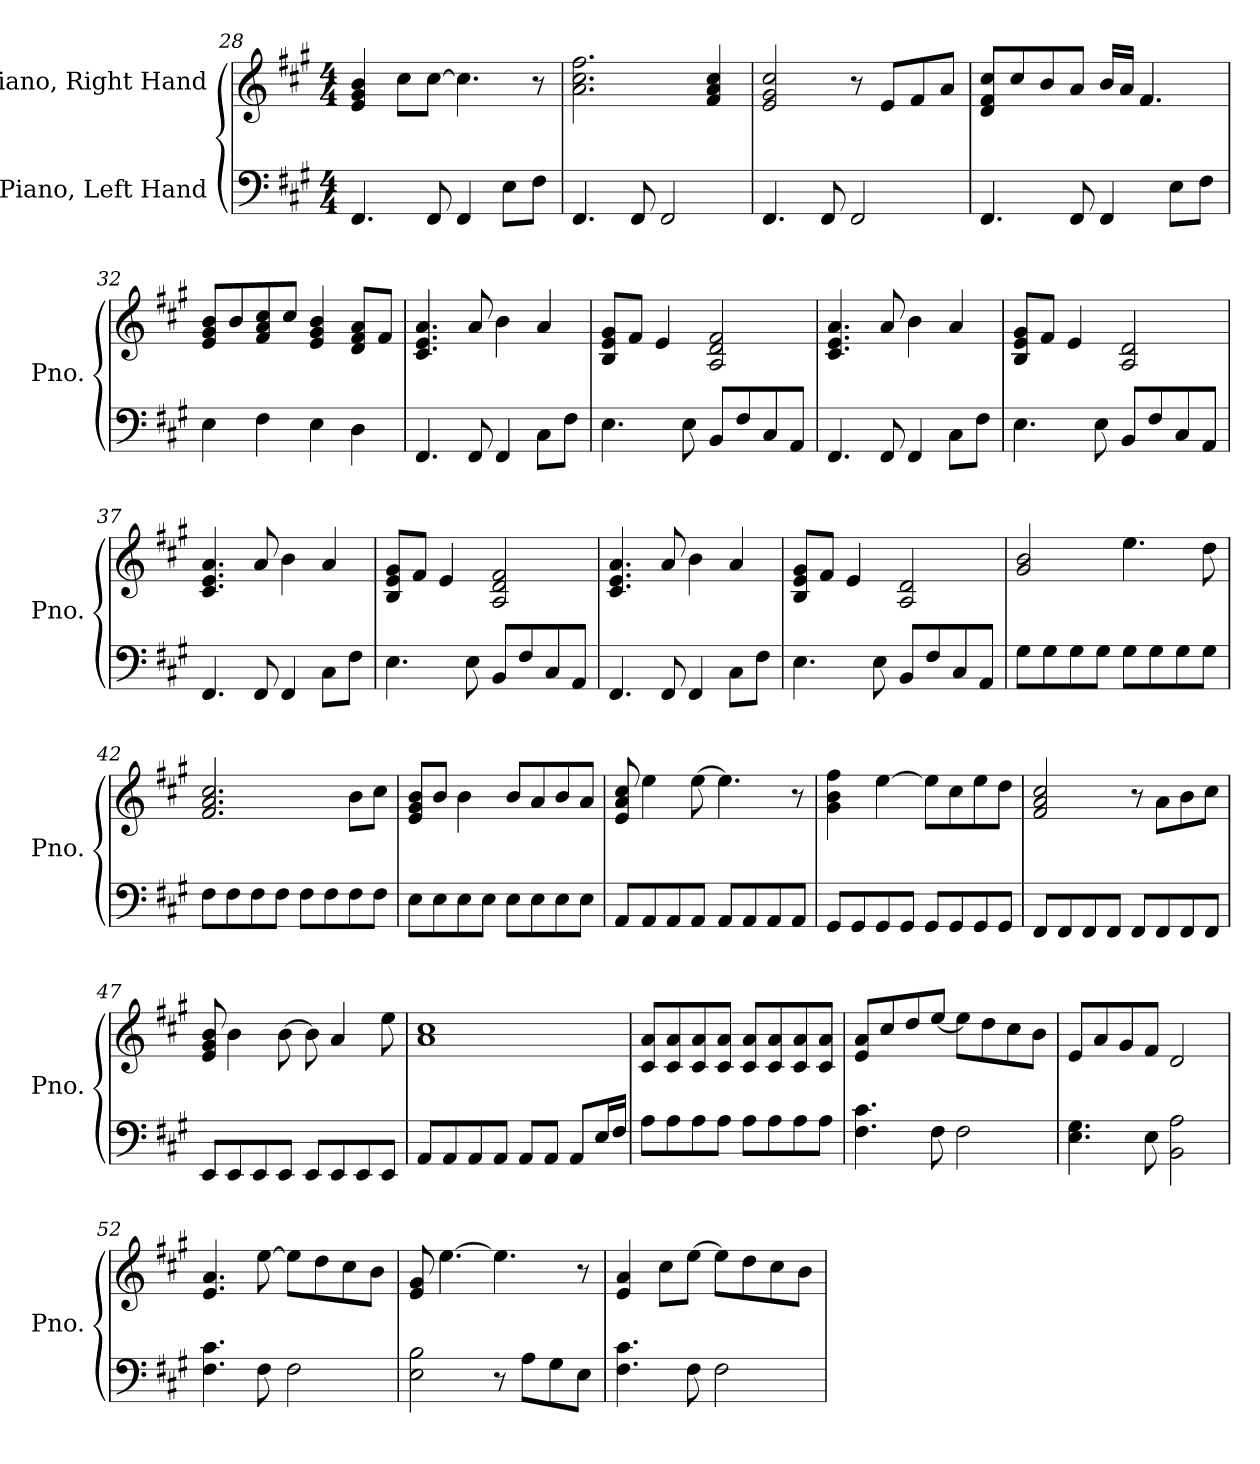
**kern	**kern
*part2	*part1
*staff2	*staff1
*I"Piano, Left Hand	*I"Piano, Right Hand
*I'Pno.	*I'Pno.
*clefF4	*clefG2
*k[f#c#g#]	*k[f#c#g#]
*M4/4	*M4/4
=28	=28
4.FF#/	4e/ 4g#/ 4b/
.	8cc#\L
8FF#/	[8cc#\J
4FF#/	4.cc#\]
8E\L	.
8F#\J	8r
=29	=29
4.FF#/	2.a\ 2.cc#\ 2.ff#\
8FF#/	.
2FF#/	.
.	4f#/ 4a/ 4cc#/
=30	=30
4.FF#/	2e/ 2g#/ 2cc#/
8FF#/	.
2FF#/	8r
.	8e/L
.	8f#/
.	8a/J
=31	=31
4.FF#/	8d/ 8f#/ 8cc#/L
.	8cc#/
.	8b/
8FF#/	8a/J
4FF#/	16b/LL
.	16a/JJ
.	4.f#/
8E\L	.
8F#\J	.
!!LO:PB:g=z
=32	=32
4E\	8e/ 8g#/ 8b/L
.	8b/
4F#\	8f#/ 8a/ 8cc#/
.	8cc#/J
4E\	4e/ 4g#/ 4b/
4D\	8d/ 8f#/ 8a/L
.	8f#/J
=33	=33
4.FF#/	4.c#/ 4.e/ 4.a/
8FF#/	8a/
4FF#/	4b\
8C#\L	4a/
8F#\J	.
=34	=34
4.E\	8B/ 8e/ 8g#/L
.	8f#/J
.	4e/
8E\	.
8BB/L	2A/ 2d/ 2f#/
8F#/	.
8C#/	.
8AA/J	.
=35	=35
4.FF#/	4.c#/ 4.e/ 4.a/
8FF#/	8a/
4FF#/	4b\
8C#\L	4a/
8F#\J	.
=36	=36
4.E\	8B/ 8e/ 8g#/L
.	8f#/J
.	4e/
8E\	.
8BB/L	2A/ 2d/
8F#/	.
8C#/	.
8AA/J	.
!!LO:LB:g=z
=37	=37
4.FF#/	4.c#/ 4.e/ 4.a/
8FF#/	8a/
4FF#/	4b\
8C#\L	4a/
8F#\J	.
=38	=38
4.E\	8B/ 8e/ 8g#/L
.	8f#/J
.	4e/
8E\	.
8BB/L	2A/ 2d/ 2f#/
8F#/	.
8C#/	.
8AA/J	.
=39	=39
4.FF#/	4.c#/ 4.e/ 4.a/
8FF#/	8a/
4FF#/	4b\
8C#\L	4a/
8F#\J	.
=40	=40
4.E\	8B/ 8e/ 8g#/L
.	8f#/J
.	4e/
8E\	.
8BB/L	2A/ 2d/
8F#/	.
8C#/	.
8AA/J	.
=41	=41
8G#\L	2g#/ 2b/
8G#\	.
8G#\	.
8G#\J	.
8G#\L	4.ee\
8G#\	.
8G#\	.
8G#\J	8dd\
!!LO:LB:g=z
=42	=42
8F#\L	2.f#/ 2.a/ 2.cc#/
8F#\	.
8F#\	.
8F#\J	.
8F#\L	.
8F#\	.
8F#\	8b\L
8F#\J	8cc#\J
=43	=43
8E\L	8e/ 8g#/ 8b/L
8E\	8b/J
8E\	4b\
8E\J	.
8E\L	8b/L
8E\	8a/
8E\	8b/
8E\J	8a/J
=44	=44
8AA/L	8e/ 8a/ 8cc#/
8AA/	4ee\
8AA/	.
8AA/J	[8ee\
8AA/L	4.ee\]
8AA/	.
8AA/	.
8AA/J	8r
=45	=45
8GG#/L	4g#\ 4b\ 4ff#\
8GG#/	.
8GG#/	[4ee\
8GG#/J	.
8GG#/L	8ee\L]
8GG#/	8cc#\
8GG#/	8ee\
8GG#/J	8dd\J
=46	=46
8FF#/L	2f#/ 2a/ 2cc#/
8FF#/	.
8FF#/	.
8FF#/J	.
8FF#/L	8r
8FF#/	8a\L
8FF#/	8b\
8FF#/J	8cc#\J
!!LO:LB:g=z
=47	=47
8EE/L	8e/ 8g#/ 8b/
8EE/	4b\
8EE/	.
8EE/J	[8b\
8EE/L	8b\]
8EE/	4a/
8EE/	.
8EE/J	8ee\
=48	=48
8AA/L	1a 1cc#
8AA/	.
8AA/	.
8AA/J	.
8AA/L	.
8AA/J	.
8AA/L	.
16E/L	.
16F#/JJ	.
=49	=49
8A\L	8c#/ 8a/L
8A\	8c#/ 8a/
8A\	8c#/ 8a/
8A\J	8c#/ 8a/J
8A\L	8c#/ 8a/L
8A\	8c#/ 8a/
8A\	8c#/ 8a/
8A\J	8c#/ 8a/J
=50	=50
4.F#\ 4.c#\	8e/ 8a/L
.	8cc#/
.	8dd/
8F#\	[8ee/J
2F#\	8ee\L]
.	8dd\
.	8cc#\
.	8b\J
!!LO:LB:g=z
=51	=51
4.E\ 4.G#\	8e/L
.	8a/
.	8g#/
8E\	8f#/J
2BB\ 2A\	2d/
=52	=52
4.F#\ 4.c#\	4.e/ 4.a/
8F#\	[8ee\
2F#\	8ee\L]
.	8dd\
.	8cc#\
.	8b\J
=53	=53
2E\ 2B\	8e/ 8g#/
.	[4.ee\
8r	4.ee\]
8A\L	.
8G#\	.
8E\J	8r
=54	=54
4.F#\ 4.c#\	4e/ 4a/
.	8cc#\L
8F#\	[8ee\J
2F#\	8ee\L]
.	8dd\
.	8cc#\
.	8b\J
=	=
*-	*-
